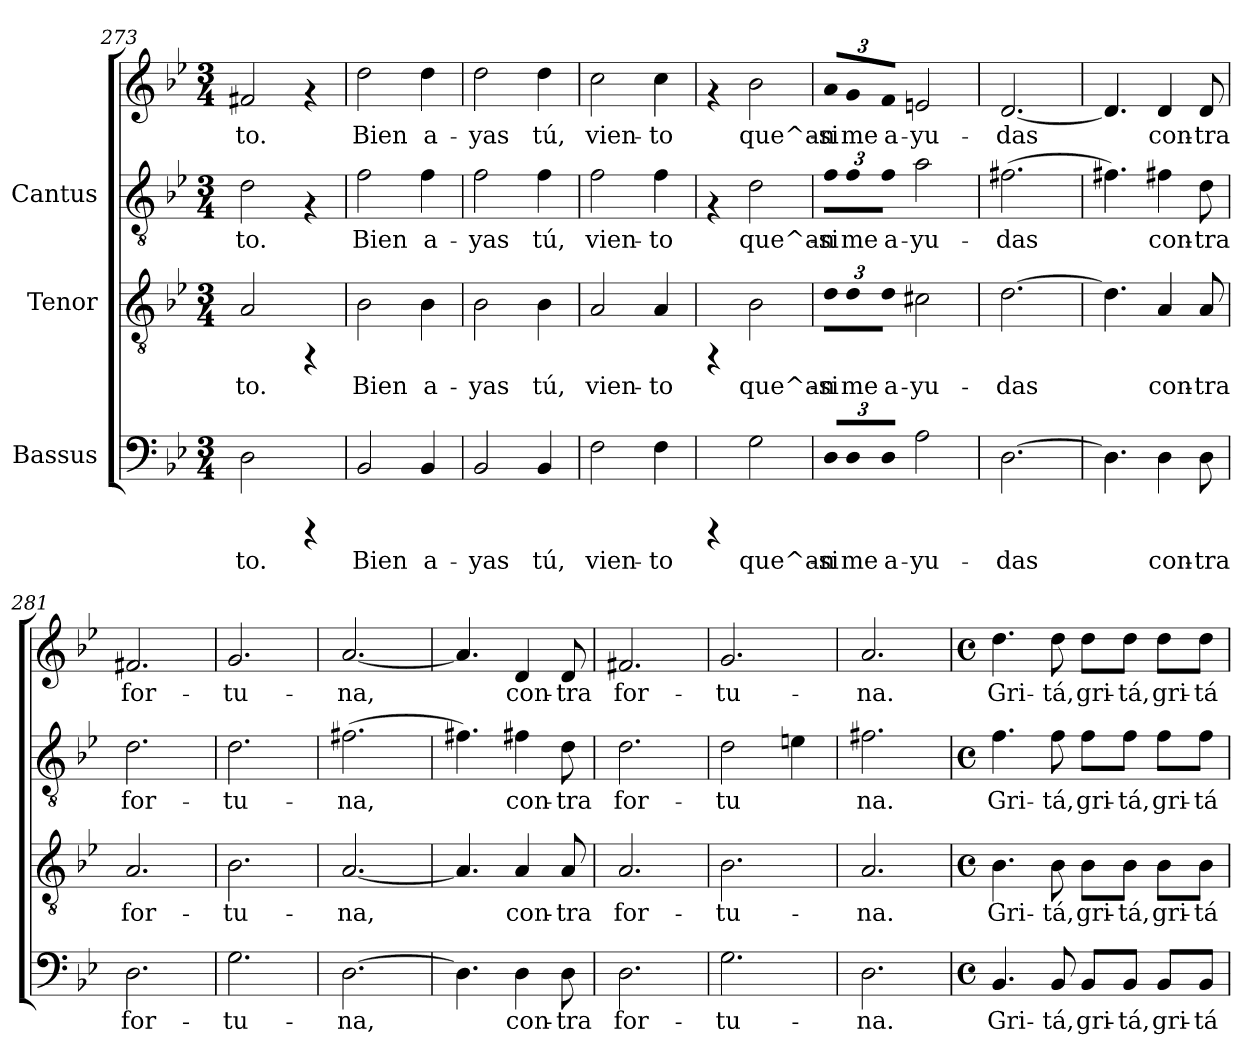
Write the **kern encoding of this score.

**kern	**text	**kern	**text	**kern	**text	**kern	**text
*part3	*part3	*part2	*part2	*part1	*part1	*part1	*part1
*staff4	*staff4	*staff3	*staff3	*staff2	*staff2	*staff1	*staff1
*I"Bassus	*	*I"Tenor	*	*I"Cantus	*	*	*
*clefF4	*	*clefGv2	*	*clefGv2	*	*clefG2	*
*k[b-e-]	*	*k[b-e-]	*	*k[b-e-]	*	*k[b-e-]	*
*B-:	*	*B-:	*	*B-:	*	*B-:	*
*M3/4	*	*M3/4	*	*M3/4	*	*M3/4	*
=273	=273	=273	=273	=273	=273	=273	=273
!	!LO:LY:b:cj	!	!LO:LY:b:cj	!	!LO:LY:b:cj	!	!LO:LY:b:cj
2D\	-to.	2A/	-to.	2d\	to.	2f#X/	-to.
4rCCC	.	4rFF	.	4rF	.	4rf	.
=274	=274	=274	=274	=274	=274	=274	=274
!	!LO:LY:b:cj	!	!LO:LY:b:cj	!	!LO:LY:b:cj	!	!LO:LY:b:cj
2BB-/	Bien	2B-\	Bien	2f\	-Bien	2dd\	Bien
!	!LO:LY:b:cj	!	!LO:LY:b:cj	!	!LO:LY:b:cj	!	!LO:LY:b:cj
4BB-/	a-	4B-\	a-	4f\	a-	4dd\	a-
=275	=275	=275	=275	=275	=275	=275	=275
!	!LO:LY:b:cj	!	!LO:LY:b:cj	!	!LO:LY:b:cj	!	!LO:LY:b:cj
2BB-/	-yas	2B-\	-yas	2f\	yas	2dd\	-yas
!	!LO:LY:b:cj	!	!LO:LY:b:cj	!	!LO:LY:b:cj	!	!LO:LY:b:cj
4BB-/	tú,	4B-\	tú,	4f\	tú,	4dd\	tú,
=276	=276	=276	=276	=276	=276	=276	=276
!	!LO:LY:b:cj	!	!LO:LY:b:cj	!	!LO:LY:b:cj	!	!LO:LY:b:cj
2F\	vien-	2A/	vien-	2f\	vien-	2cc\	vien-
!	!LO:LY:b:cj	!	!LO:LY:b:cj	!	!LO:LY:b:cj	!	!LO:LY:b:cj
4F\	-to	4A/	-to	4f\	-to	4cc\	-to
=277	=277	=277	=277	=277	=277	=277	=277
4rCCC	.	4rFF	.	4rF	.	4rf	.
!	!LO:LY:b:cj	!	!LO:LY:b:cj	!	!LO:LY:b:cj	!	!LO:LY:b:cj
2G\	que^an-	2B-\	que^an-	2d\	-que^an-	2b-\	que^an-
=278	=278	=278	=278	=278	=278	=278	=278
!LO:N:vis=8	!LO:LY:b:cj	!LO:N:vis=8	!LO:LY:b:cj	!LO:N:vis=8	!LO:LY:b:cj	!LO:N:vis=8	!LO:LY:b:cj
12D/L	-si	12d\L	-si	12f\L	-si	12a/L	-si
!LO:N:vis=8	!LO:LY:b:cj	!LO:N:vis=8	!LO:LY:b:cj	!LO:N:vis=8	!LO:LY:b:cj	!LO:N:vis=8	!LO:LY:b:cj
12D/	me	12d\	me	12f\	me	12g/	me
!LO:N:vis=8	!LO:LY:b:cj	!LO:N:vis=8	!LO:LY:b:cj	!LO:N:vis=8	!LO:LY:b:cj	!LO:N:vis=8	!LO:LY:b:cj
12D/J	a-	12d\J	a-	12f\J	a-	12f/J	a-
!	!LO:LY:b:cj	!	!LO:LY:b:cj	!	!LO:LY:b:cj	!	!LO:LY:b:cj
2A\	-yu-	2c#X\	-yu-	2a\	-yu-	2en/	-yu-
!!LO:LB:g=z
=279	=279	=279	=279	=279	=279	=279	=279
!	!LO:LY:b:cj	!	!LO:LY:b:cj	!	!LO:LY:b:cj	!	!LO:LY:b:cj
[>2.D\	-das	[>2.d\	-das	[>2.f#X\	das	[<2.d/	-das
=280	=280	=280	=280	=280	=280	=280	=280
!	!LO:LY:b:cj	!	!LO:LY:b:cj	!	!LO:LY:b:cj	!	!LO:LY:b:cj
4.D\]	.	4.d\]	.	4.f#X\]	.	4.d/]	.
!	!LO:LY:b:cj	!	!LO:LY:b:cj	!	!LO:LY:b:cj	!	!LO:LY:b:cj
4D\	con-	4A/	con-	4f#X\	con-	4d/	con-
!	!LO:LY:b:cj	!	!LO:LY:b:cj	!	!LO:LY:b:cj	!	!LO:LY:b:cj
8D\	-tra	8A/	-tra	8d\	-tra	8d/	-tra
=281	=281	=281	=281	=281	=281	=281	=281
!	!LO:LY:b:cj	!	!LO:LY:b:cj	!	!LO:LY:b:cj	!	!LO:LY:b:cj
2.D\	for-	2.A/	for-	2.d\	-for-	2.f#X/	for-
=282	=282	=282	=282	=282	=282	=282	=282
!	!LO:LY:b:cj	!	!LO:LY:b:cj	!	!LO:LY:b:cj	!	!LO:LY:b:cj
2.G\	-tu-	2.B-\	-tu-	2.d\	-tu-	2.g/	-tu-
=283	=283	=283	=283	=283	=283	=283	=283
!	!LO:LY:b:cj	!	!LO:LY:b:cj	!	!LO:LY:b:cj	!	!LO:LY:b:cj
[>2.D\	-na,	[<2.A/	-na,	[>2.f#X\	na,	[<2.a/	-na,
=284	=284	=284	=284	=284	=284	=284	=284
!	!LO:LY:b:cj	!	!LO:LY:b:cj	!	!LO:LY:b:cj	!	!LO:LY:b:cj
4.D\]	.	4.A/]	.	4.f#X\]	.	4.a/]	.
!	!LO:LY:b:cj	!	!LO:LY:b:cj	!	!LO:LY:b:cj	!	!LO:LY:b:cj
4D\	con-	4A/	con-	4f#X\	con-	4d/	con-
!	!LO:LY:b:cj	!	!LO:LY:b:cj	!	!LO:LY:b:cj	!	!LO:LY:b:cj
8D\	-tra	8A/	-tra	8d\	-tra	8d/	-tra
=285	=285	=285	=285	=285	=285	=285	=285
!	!LO:LY:b:cj	!	!LO:LY:b:cj	!	!LO:LY:b:cj	!	!LO:LY:b:cj
2.D\	for-	2.A/	for-	2.d\	-for-	2.f#X/	for-
=286	=286	=286	=286	=286	=286	=286	=286
!	!LO:LY:b:cj	!	!LO:LY:b:cj	!	!LO:LY:b:cj	!	!LO:LY:b:cj
2.G\	-tu-	2.B-\	-tu-	2d\	-tu-	2.g/	-tu-
!	!	!	!	!	!LO:LY:b:cj	!	!
.	.	.	.	4en\	--	.	.
=287	=287	=287	=287	=287	=287	=287	=287
!	!LO:LY:b:cj	!	!LO:LY:b:cj	!	!LO:LY:b:cj	!	!LO:LY:b:cj
2.D\	-na.	2.A/	-na.	2.f#X\	na.	2.a/	-na.
!!LO:LB:g=z
=288	=288	=288	=288	=288	=288	=288	=288
*M4/4	*	*M4/4	*	*M4/4	*	*M4/4	*
*met(c)	*	*met(c)	*	*met(c)	*	*met(c)	*
*	*	*	*	*	*	*MM144	*
!	!LO:LY:b:cj	!	!LO:LY:b:cj	!	!LO:LY:b:cj	!	!LO:LY:b:cj
4.BB-/	Gri-	4.B-\	Gri-	4.f\	Gri-	4.dd\	Gri-
!	!LO:LY:b:cj	!	!LO:LY:b:cj	!	!LO:LY:b:cj	!	!LO:LY:b:cj
8BB-/	-tá,	8B-\	-tá,	8f\	-tá,	8dd\	-tá,
!	!LO:LY:b:cj	!	!LO:LY:b:cj	!	!LO:LY:b:cj	!	!LO:LY:b:cj
8BB-/L	gri-	8B-\L	gri-	8f\L	gri-	8dd\L	gri-
!	!LO:LY:b:cj	!	!LO:LY:b:cj	!	!LO:LY:b:cj	!	!LO:LY:b:cj
8BB-/J	-tá,	8B-\J	-tá,	8f\J	-tá,	8dd\J	-tá,
!	!LO:LY:b:cj	!	!LO:LY:b:cj	!	!LO:LY:b:cj	!	!LO:LY:b:cj
8BB-/L	gri-	8B-\L	gri-	8f\L	gri-	8dd\L	gri-
!	!LO:LY:b:cj	!	!LO:LY:b:cj	!	!LO:LY:b:cj	!	!LO:LY:b:cj
8BB-/J	-tá	8B-\J	-tá	8f\J	-tá	8dd\J	-tá
=	=	=	=	=	=	=	=
*-	*-	*-	*-	*-	*-	*-	*-
